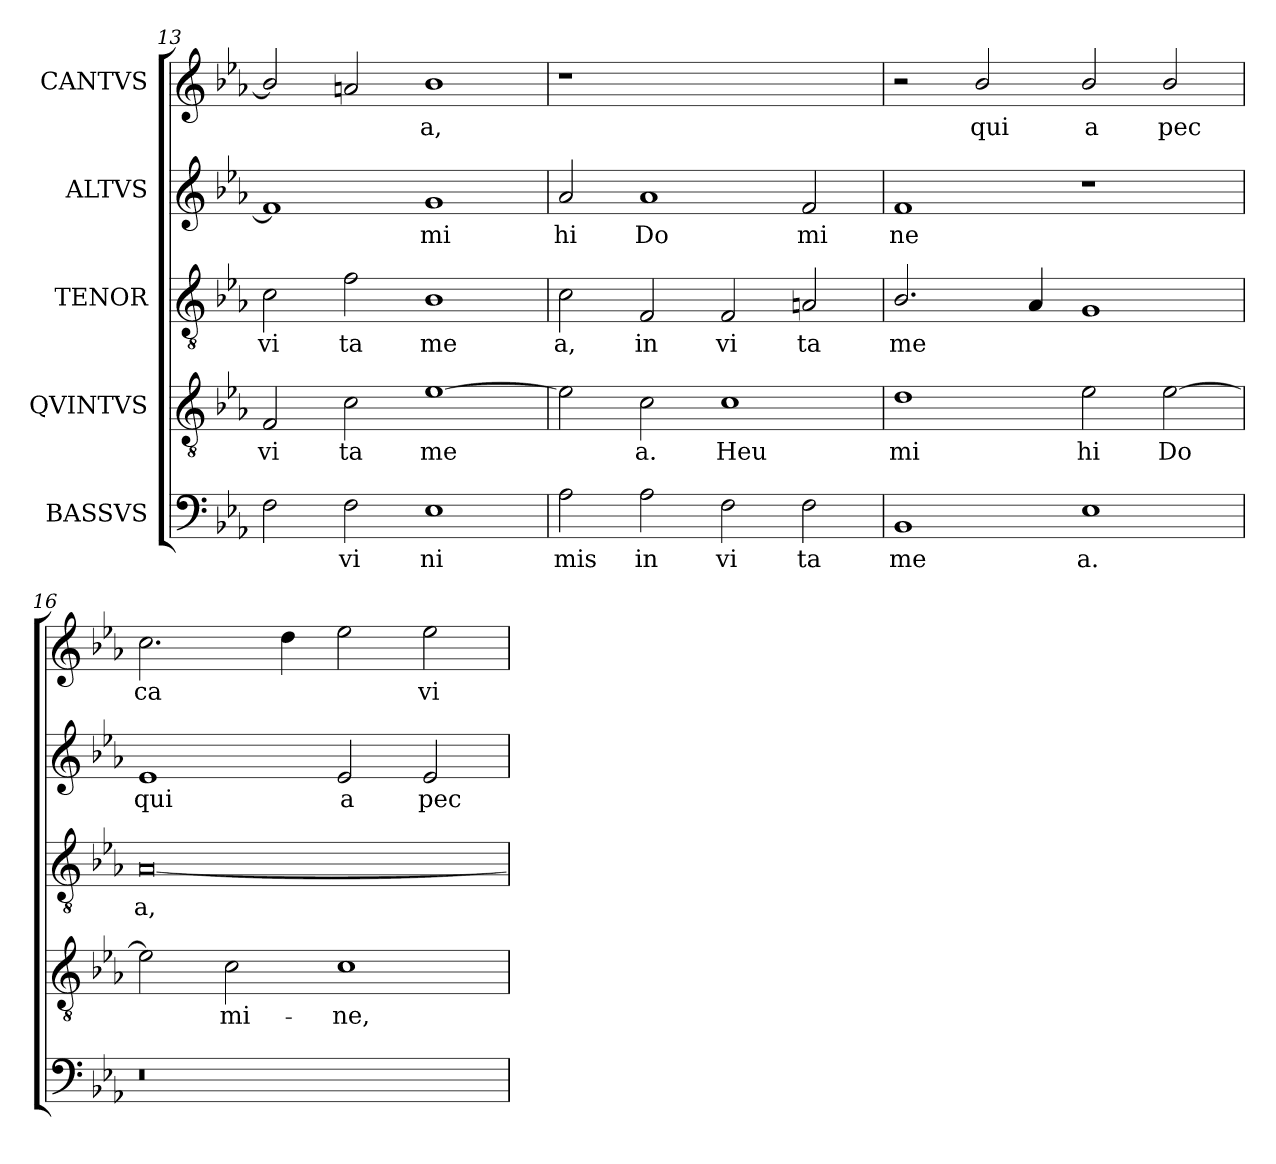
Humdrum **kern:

**kern	**text	**kern	**text	**kern	**text	**kern	**text	**kern	**text
*part5	*part5	*part4	*part4	*part3	*part3	*part2	*part2	*part1	*part1
*staff5	*staff5	*staff4	*staff4	*staff3	*staff3	*staff2	*staff2	*staff1	*staff1
*I"BASSVS	*	*I"QVINTVS	*	*I"TENOR	*	*I"ALTVS	*	*I"CANTVS	*
*clefF4	*	*clefGv2	*	*clefGv2	*	*clefG2	*	*clefG2	*
*k[b-e-a-]	*	*k[b-e-a-]	*	*k[b-e-a-]	*	*k[b-e-a-]	*	*k[b-e-a-]	*
*E-:	*	*E-:	*	*E-:	*	*E-:	*	*E-:	*
=13	=13	=13	=13	=13	=13	=13	=13	=13	=13
!	!LO:LY:b:cj	!	!LO:LY:b:cj	!	!LO:LY:b:cj	!	!LO:LY:b:cj	!	!LO:LY:b:cj
2F\	.	2F/	vi	2c\	vi	1f]	.	2b-/]	.
!	!LO:LY:b:cj	!	!LO:LY:b:cj	!	!LO:LY:b:cj	!	!	!	!LO:LY:b:cj
2F\	vi	2c\	ta	2f\	ta	.	.	2a/	.
!	!LO:LY:b:cj	!	!LO:LY:b:cj	!	!LO:LY:b:cj	!	!LO:LY:b:cj	!	!LO:LY:b:cj
1E-	ni	[>1e-	me	1B-	me	1g	mi	1b-	a,
=14	=14	=14	=14	=14	=14	=14	=14	=14	=14
!	!LO:LY:b:cj	!	!LO:LY:b:cj	!	!LO:LY:b:cj	!	!LO:LY:b:cj	!	!
2A-\	mis	2e-\]	.	2c\	a,	2a-/	hi	1r	.
!	!LO:LY:b:cj	!	!LO:LY:b:cj	!	!LO:LY:b:cj	!	!LO:LY:b:cj	!	!
2A-\	in	2c\	a.	2F/	in	1a-	Do	.	.
!	!LO:LY:b:cj	!	!LO:LY:b:cj	!	!LO:LY:b:cj	!	!	!	!
2F\	vi	1c	Heu	2F/	vi	.	.	1ryy	.
!	!LO:LY:b:cj	!	!	!	!LO:LY:b:cj	!	!LO:LY:b:cj	!	!
2F\	ta	.	.	2An/	ta	2f/	mi	.	.
=15	=15	=15	=15	=15	=15	=15	=15	=15	=15
!	!LO:LY:b:cj	!	!LO:LY:b:cj	!	!LO:LY:b:cj	!	!LO:LY:b:cj	!	!
1BB-	me	1d	mi	2.B-/	me	1f	ne	2r	.
!	!	!	!	!	!	!	!	!	!LO:LY:b:cj
.	.	.	.	.	.	.	.	2b-/	qui
!	!	!	!	!	!LO:LY:b:cj	!	!	!	!
.	.	.	.	4A-/	.	.	.	.	.
!	!LO:LY:b:cj	!	!LO:LY:b:cj	!	!LO:LY:b:cj	!	!	!	!LO:LY:b:cj
1E-	a.	2e-\	hi	1G	.	1r	.	2b-/	a
!	!	!	!LO:LY:b:cj	!	!	!	!	!	!LO:LY:b:cj
.	.	[>2e-\	Do	.	.	.	.	2b-/	pec
!!LO:PB:g=z
=16	=16	=16	=16	=16	=16	=16	=16	=16	=16
!	!	!	!LO:LY:b:cj	!	!LO:LY:b:cj	!	!LO:LY:b:cj	!	!LO:LY:b:cj
0r	.	2e-\]	.	[<0A-	a,	1e-	qui	2.cc\	ca
!	!	!	!LO:LY:b:cj	!	!	!	!	!	!
.	.	2c\	mi-	.	.	.	.	.	.
!	!	!	!	!	!	!	!	!	!LO:LY:b:cj
.	.	.	.	.	.	.	.	4dd\	.
!	!	!	!LO:LY:b:cj	!	!	!	!LO:LY:b:cj	!	!LO:LY:b:cj
.	.	1c	-ne,	.	.	2e-/	a	2ee-\	.
!	!	!	!	!	!	!	!LO:LY:b:cj	!	!LO:LY:b:cj
.	.	.	.	.	.	2e-/	pec	2ee-\	vi
=	=	=	=	=	=	=	=	=	=
*-	*-	*-	*-	*-	*-	*-	*-	*-	*-
